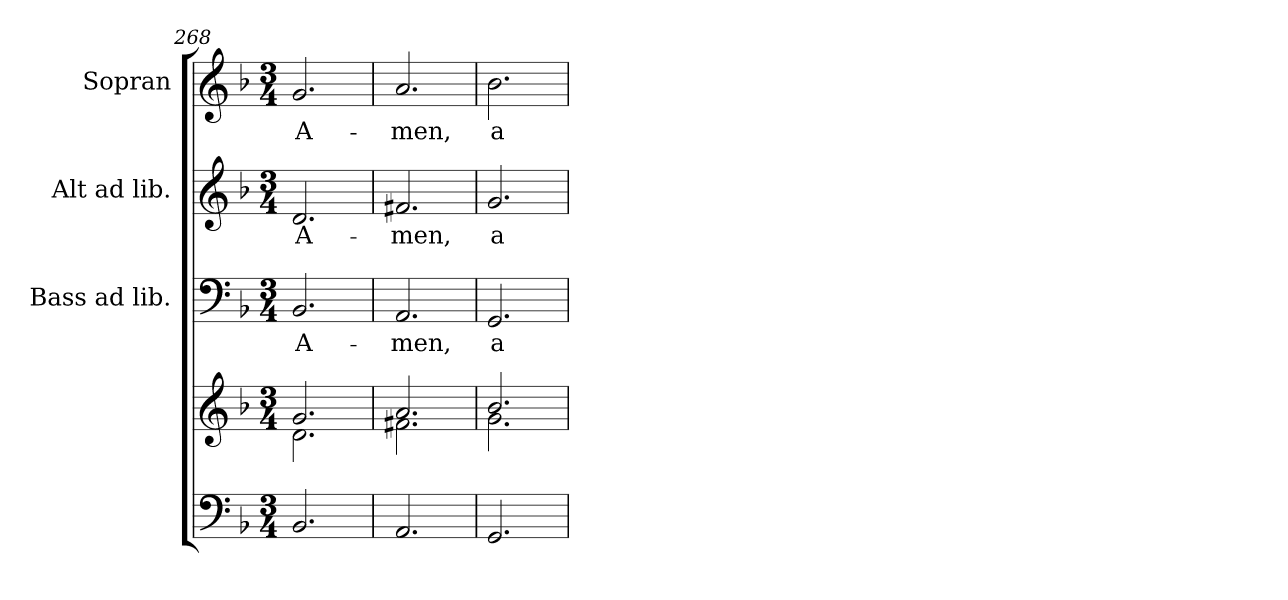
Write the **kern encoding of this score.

**kern	**kern	**kern	**text	**kern	**text	**kern	**text
*part4	*part4	*part3	*part3	*part2	*part2	*part1	*part1
*staff5	*staff4	*staff3	*staff3	*staff2	*staff2	*staff1	*staff1
*	*	*I"Bass ad lib.	*	*I"Alt ad lib.	*	*I"Sopran	*
*	*	*I'B.	*	*I'A.	*	*I'S.	*
*clefF4	*clefG2	*clefF4	*	*clefG2	*	*clefG2	*
*k[b-]	*k[b-]	*k[b-]	*	*k[b-]	*	*k[b-]	*
*F:	*F:	*F:	*	*F:	*	*F:	*
*M3/4	*M3/4	*M3/4	*	*M3/4	*	*M3/4	*
=268	=268	=268	=268	=268	=268	=268	=268
*	*^	*	*	*	*	*	*
!	!	!	!	!LO:LY:b	!	!LO:LY:b	!	!LO:LY:b
2.BB-/	2.g/	2.d\	2.BB-/	A-	2.d/	A-	2.g/	A-
=269	=269	=269	=269	=269	=269	=269	=269	=269
!	!	!	!	!LO:LY:b	!	!LO:LY:b	!	!LO:LY:b
2.AA/	2.a/	2.f#X\	2.AA/	-men,	2.f#X/	-men,	2.a/	-men,
=270	=270	=270	=270	=270	=270	=270	=270	=270
!	!	!	!	!LO:LY:b	!	!LO:LY:b	!	!LO:LY:b
2.GG/	2.b-/	2.g\	2.GG/	a-	2.g/	a-	2.b-\	a-
*	*v	*v	*	*	*	*	*	*
=	=	=	=	=	=	=	=
*-	*-	*-	*-	*-	*-	*-	*-
